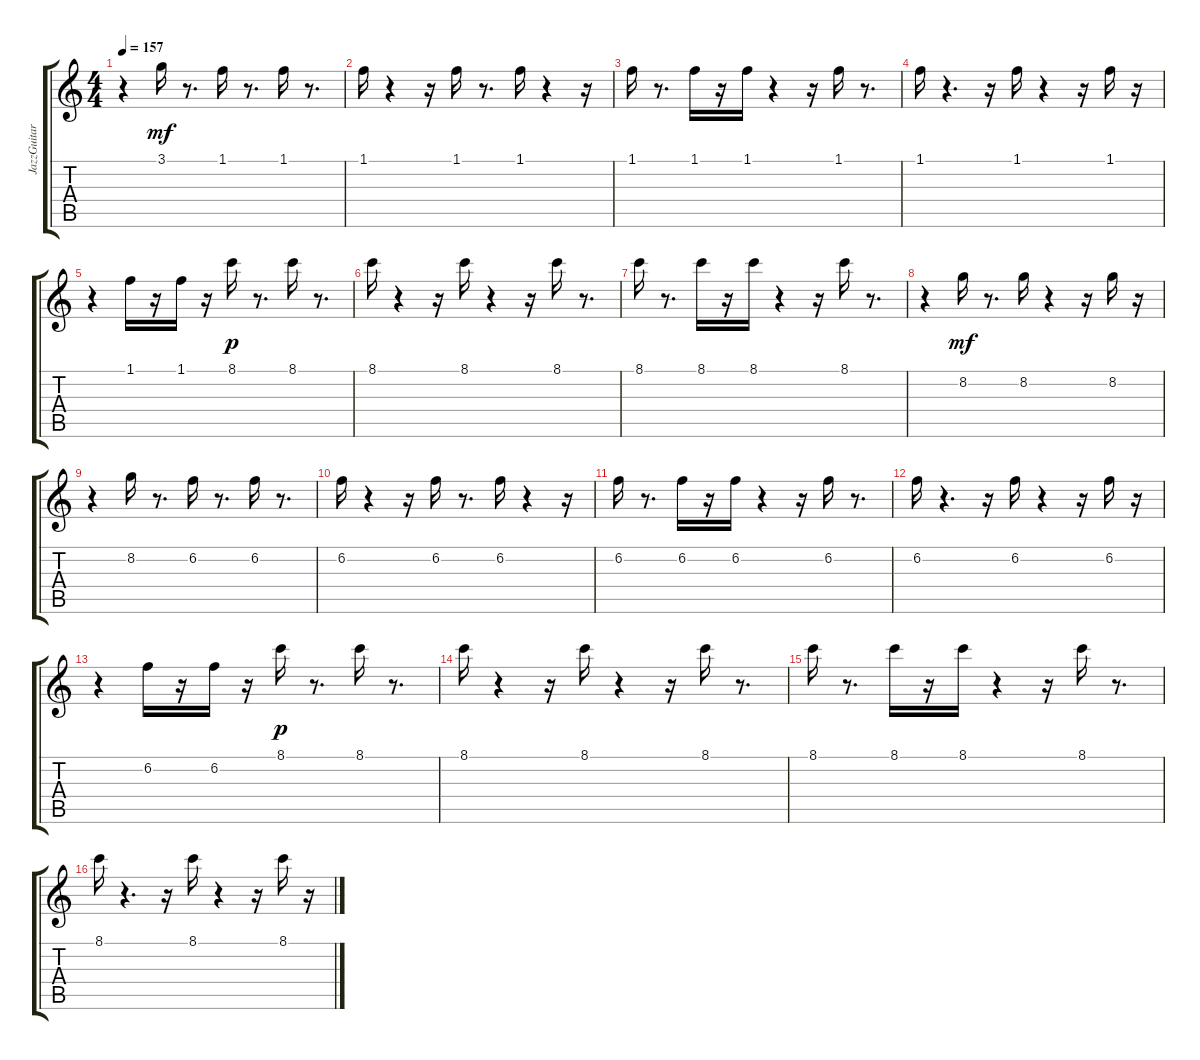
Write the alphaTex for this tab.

\track ("JazzGuitar          " "JazzGuitar") {instrument electricguitarjazz}
\staff {score tabs}
\tuning (E4 B3 G3 D3 A2 E2) {hide}
\ts (4 4)
\tempo 157
\clef g2
\ks c
r.4{dy mf} 3.1.16 r.8{d} 1.1.16 r.8{d} 1.1.16 r.8{d} |
1.1.16 r.4 r.16 1.1.16 r.8{d} 1.1.16 r.4 r.16 |
1.1.16 r.8{d} 1.1.16 r.16 1.1.16 r.4 r.16 1.1.16 r.8{d} |
1.1.16 r.4{d} r.16 1.1.16 r.4 r.16 1.1.16 r.16 |
r.4 1.1.16 r.16 1.1.16 r.16 8.1.16{dy p} r.8{d} 8.1.16 r.8{d} |
8.1.16 r.4 r.16 8.1.16 r.4 r.16 8.1.16 r.8{d} |
8.1.16 r.8{d} 8.1.16 r.16 8.1.16 r.4 r.16 8.1.16 r.8{d} |
r.4 8.2.16{dy mf} r.8{d} 8.2.16 r.4 r.16 8.2.16 r.16 |
r.4 8.2.16 r.8{d} 6.2.16 r.8{d} 6.2.16 r.8{d} |
6.2.16 r.4 r.16 6.2.16 r.8{d} 6.2.16 r.4 r.16 |
6.2.16 r.8{d} 6.2.16 r.16 6.2.16 r.4 r.16 6.2.16 r.8{d} |
6.2.16 r.4{d} r.16 6.2.16 r.4 r.16 6.2.16 r.16 |
r.4 6.2.16 r.16 6.2.16 r.16 8.1.16{dy p} r.8{d} 8.1.16 r.8{d} |
8.1.16 r.4 r.16 8.1.16 r.4 r.16 8.1.16 r.8{d} |
8.1.16 r.8{d} 8.1.16 r.16 8.1.16 r.4 r.16 8.1.16 r.8{d} |
8.1.16 r.4{d} r.16 8.1.16 r.4 r.16 8.1.16 r.16
